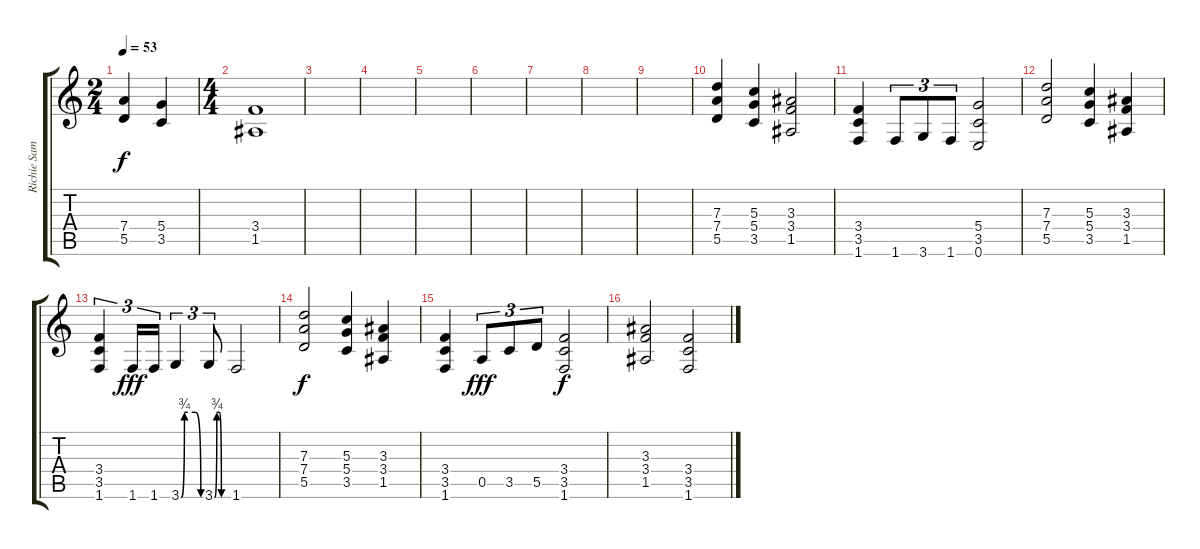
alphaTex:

\track ("Richie Sambora (Lead Guitar Distortion)" "Richie Sam") {instrument distortionguitar}
\staff {score tabs}
\tuning (E4 B3 G3 D3 A2 E2) {hide}
\ts (2 4)
\tempo 53
\clef g2
\ks c
(7.4 5.5).4{dy f} (5.4 3.5).4 |
\ts (4 4)
(3.4 1.5).1 |
|
|
|
|
|
|
|
(7.3 7.4 5.5).4 (5.3 5.4 3.5).4 (3.3 3.4 1.5).2 |
(3.4 3.5 1.6).4 1.6.8{tu (3 2)} 3.6.8{tu (3 2)} 1.6.8{tu (3 2)} (5.4 3.5 0.6).2 |
(7.3 7.4 5.5).2 (5.3 5.4 3.5).4 (3.3 3.4 1.5).4 |
(3.4 3.5 1.6).4{tu (3 2)} 1.6.16{tu (3 2) dy fff} 1.6.16{tu (3 2)} 3.6{be (custom 0 0 10 3 20 3 43 3 60 0)}.4{tu (3 2)} 3.6{be (custom 0 0 10 3 20 3 30 0 60 0)}.8{tu (3 2)} 1.6.2 |
(7.3 7.4 5.5).2{dy f} (5.3 5.4 3.5).4 (3.3 3.4 1.5).4 |
(3.4 3.5 1.6).4 0.5.8{tu (3 2) dy fff} 3.5.8{tu (3 2)} 5.5.8{tu (3 2)} (3.4 3.5 1.6).2{dy f} |
(3.3 3.4 1.5).2 (3.4 3.5 1.6).2
